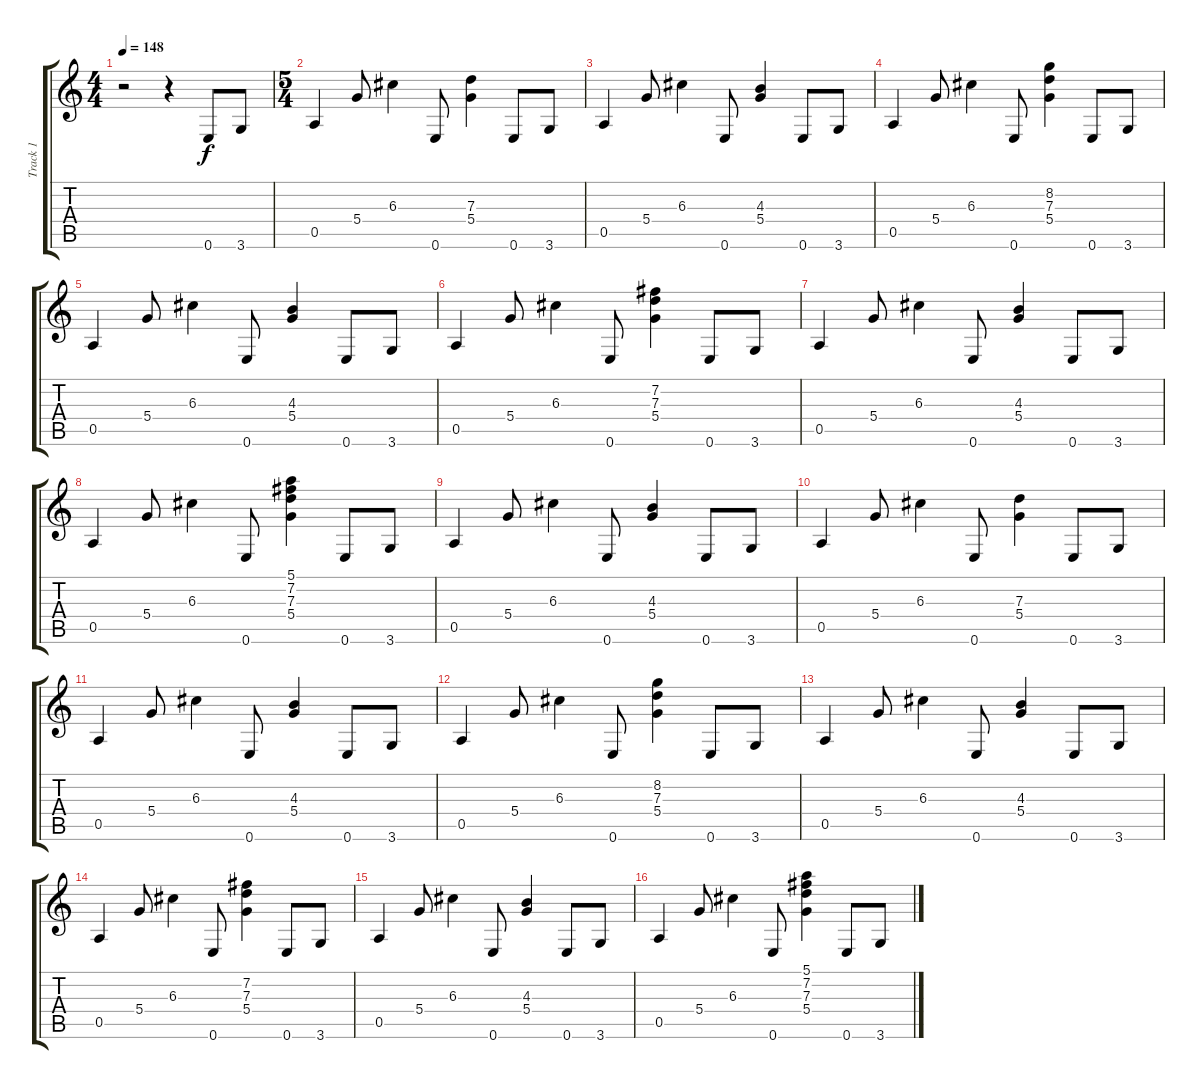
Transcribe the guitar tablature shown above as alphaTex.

\track ("Track 1" "Track 1") {instrument distortionguitar}
\staff {score tabs}
\tuning (E4 B3 G3 D3 A2 E2) {hide}
\ts (4 4)
\tempo 148
\clef g2
\ks c
r.2{dy f instrument distortionguitar} r.4 0.6.8 3.6.8 |
\ts (5 4)
0.5.4 5.4.8 6.3.4 0.6.8 (7.3 5.4).4 0.6.8 3.6.8 |
0.5.4 5.4.8 6.3.4 0.6.8 (4.3 5.4).4 0.6.8 3.6.8 |
0.5.4 5.4.8 6.3.4 0.6.8 (8.2 7.3 5.4).4 0.6.8 3.6.8 |
0.5.4 5.4.8 6.3.4 0.6.8 (4.3 5.4).4 0.6.8 3.6.8 |
0.5.4 5.4.8 6.3.4 0.6.8 (7.2 7.3 5.4).4 0.6.8 3.6.8 |
0.5.4 5.4.8 6.3.4 0.6.8 (4.3 5.4).4 0.6.8 3.6.8 |
0.5.4 5.4.8 6.3.4 0.6.8 (5.1 7.2 7.3 5.4).4 0.6.8 3.6.8 |
0.5.4 5.4.8 6.3.4 0.6.8 (4.3 5.4).4 0.6.8 3.6.8 |
0.5.4 5.4.8 6.3.4 0.6.8 (7.3 5.4).4 0.6.8 3.6.8 |
0.5.4 5.4.8 6.3.4 0.6.8 (4.3 5.4).4 0.6.8 3.6.8 |
0.5.4 5.4.8 6.3.4 0.6.8 (8.2 7.3 5.4).4 0.6.8 3.6.8 |
0.5.4 5.4.8 6.3.4 0.6.8 (4.3 5.4).4 0.6.8 3.6.8 |
0.5.4 5.4.8 6.3.4 0.6.8 (7.2 7.3 5.4).4 0.6.8 3.6.8 |
0.5.4 5.4.8 6.3.4 0.6.8 (4.3 5.4).4 0.6.8 3.6.8 |
0.5.4 5.4.8 6.3.4 0.6.8 (5.1 7.2 7.3 5.4).4 0.6.8 3.6.8
